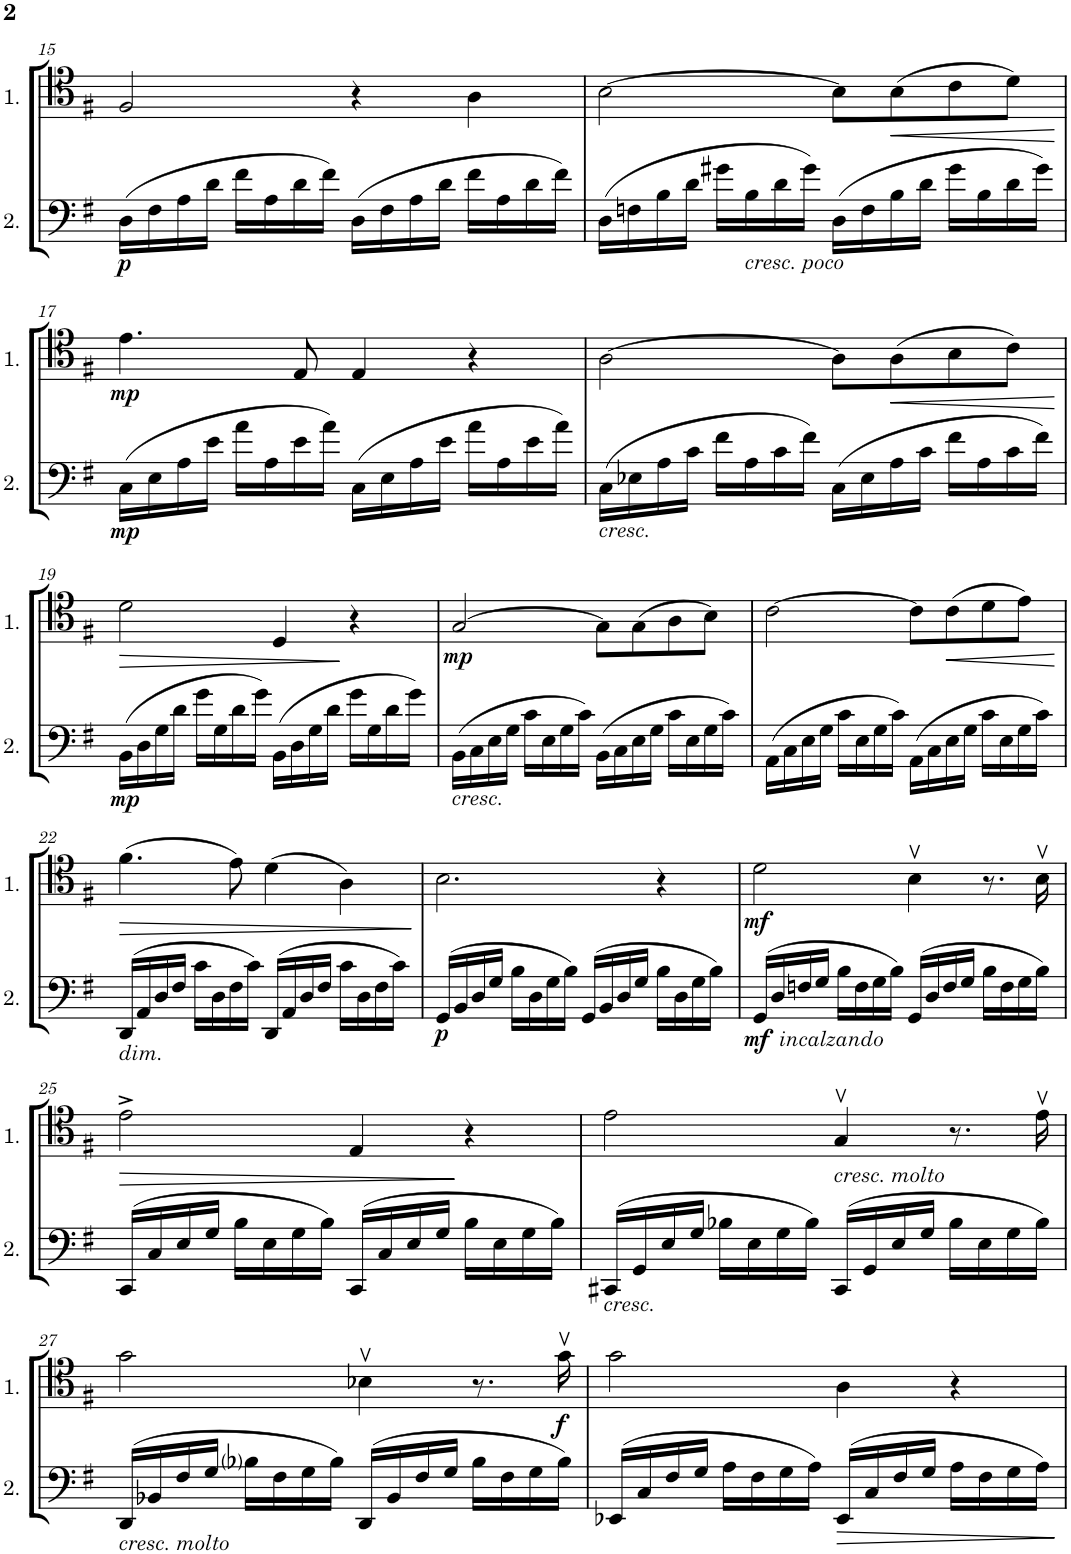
**kern	**dynam	**kern	**dynam
*part2	*part2	*part1	*part1
*staff2	*staff2	*staff1	*staff1
*I"Cello 2	*	*I"Cello 1	*
!!LO:PB:g=z
*clefF4	*	*clefC4	*
*k[f#]	*	*k[f#]	*
*M4/4	*	*M4/4	*
*met(c)	*	*met(c)	*
=15	=15	=15	=15
!	!LO:DY:b	!	!
(16D\LL	p	2F#/	.
16F#\	.	.	.
16A\	.	.	.
16d\JJ	.	.	.
16f#\LL	.	.	.
16A\	.	.	.
16d\	.	.	.
16f#\JJ)	.	.	.
(16D\LL	.	4r	.
16F#\	.	.	.
16A\	.	.	.
16d\JJ	.	.	.
16f#\LL	.	4A\	.
16A\	.	.	.
16d\	.	.	.
16f#\JJ)	.	.	.
=16	=16	=16	=16
(16D\LL	.	[2B\	.
16Fn\	.	.	.
16B\	.	.	.
16d\JJ	.	.	.
16g#X\LL	.	.	.
!LO:TX:b:i:t=cresc. poco	!	!	!
16B\	.	.	.
16d\	.	.	.
16g#\JJ)	.	.	.
(16D\LL	.	8B\L]	.
16F\	.	.	.
!	!	!	!LO:HP:b
16B\	.	(8B\	<
16d\JJ	.	.	.
16g#\LL	.	8c\	.
16B\	.	.	.
16d\	.	8d\J)	.
16g#\JJ)	.	.	.
.	.	.	[
!!LO:LB:g=z
=17	=17	=17	=17
!	!LO:DY:b	!	!LO:DY:b
(16C\LL	mp	4.e\	mp
16E\	.	.	.
16A\	.	.	.
16e\JJ	.	.	.
16a\LL	.	.	.
16A\	.	.	.
16e\	.	8E/	.
16a\JJ)	.	.	.
(16C\LL	.	4E/	.
16E\	.	.	.
16A\	.	.	.
16e\JJ	.	.	.
16a\LL	.	4r	.
16A\	.	.	.
16e\	.	.	.
16a\JJ)	.	.	.
=18	=18	=18	=18
!LO:TX:b:i:t=cresc.	!	!	!
(16C\LL	.	[2A\	.
16E-X\	.	.	.
16A\	.	.	.
16c\JJ	.	.	.
16f#\LL	.	.	.
16A\	.	.	.
16c\	.	.	.
16f#\JJ)	.	.	.
(16C\LL	.	8A\L]	.
16E-\	.	.	.
!	!	!	!LO:HP:b
16A\	.	(8A\	<
16c\JJ	.	.	.
16f#\LL	.	8B\	.
16A\	.	.	.
16c\	.	8c\J)	.
16f#\JJ)	.	.	.
.	.	.	[
!!LO:LB:g=z
=19	=19	=19	=19
!	!LO:DY:b	!	!LO:HP:b
(16BB\LL	mp	2d\	>
16D\	.	.	.
16G\	.	.	.
16d\JJ	.	.	.
16g\LL	.	.	.
16G\	.	.	.
16d\	.	.	.
16g\JJ)	.	.	.
(16BB\LL	.	4D/	.
16D\	.	.	.
16G\	.	.	.
16d\JJ	.	.	.
16g\LL	.	4r	]
16G\	.	.	.
16d\	.	.	.
16g\JJ)	.	.	.
=20	=20	=20	=20
!LO:TX:b:i:t=cresc.	!	!	!
!	!	!	!LO:DY:b
(16BB\LL	.	[2G/	mp
16C\	.	.	.
16E\	.	.	.
16G\JJ	.	.	.
16c\LL	.	.	.
16E\	.	.	.
16G\	.	.	.
16c\JJ)	.	.	.
(16BB\LL	.	8G\L]	.
16C\	.	.	.
16E\	.	(8G\	.
16G\JJ	.	.	.
16c\LL	.	8A\	.
16E\	.	.	.
16G\	.	8B\J)	.
16c\JJ)	.	.	.
=21	=21	=21	=21
(16AA\LL	.	[2c\	.
16C\	.	.	.
16E\	.	.	.
16G\JJ	.	.	.
16c\LL	.	.	.
16E\	.	.	.
16G\	.	.	.
16c\JJ)	.	.	.
(16AA\LL	.	8c\L]	.
16C\	.	.	.
!	!	!	!LO:HP:b
16E\	.	(8c\	<
16G\JJ	.	.	.
16c\LL	.	8d\	.
16E\	.	.	.
16G\	.	8e\J)	.
16c\JJ)	.	.	.
.	.	.	[
!!LO:LB:g=z
=22	=22	=22	=22
!LO:TX:b:i:t=dim.	!	!	!
!	!	!	!LO:HP:b
(16DD/LL	.	(4.f#\	>
16AA/	.	.	.
16D/	.	.	.
16F#/JJ	.	.	.
16c\LL	.	.	.
16D\	.	.	.
16F#\	.	8e\)	.
16c\JJ)	.	.	.
(16DD/LL	.	(4d\	.
16AA/	.	.	.
16D/	.	.	.
16F#/JJ	.	.	.
16c\LL	.	4A\)	.
16D\	.	.	.
16F#\	.	.	.
16c\JJ)	.	.	.
.	.	.	]
=23	=23	=23	=23
!	!LO:DY:b	!	!
(16GG/LL	p	2.B\	.
16BB/	.	.	.
16D/	.	.	.
16G/JJ	.	.	.
16B\LL	.	.	.
16D\	.	.	.
16G\	.	.	.
16B\JJ)	.	.	.
(16GG/LL	.	.	.
16BB/	.	.	.
16D/	.	.	.
16G/JJ	.	.	.
16B\LL	.	4r	.
16D\	.	.	.
16G\	.	.	.
16B\JJ)	.	.	.
=24	=24	=24	=24
!	!LO:DY:b	!	!
!	!LO:DY:n=1:b	!	!LO:DY:b
(16GG/LL	mf other-dynamics	2d\	mf
16D/	.	.	.
16Fn/	.	.	.
16G/JJ	.	.	.
16B\LL	.	.	.
16F\	.	.	.
16G\	.	.	.
16B\JJ)	.	.	.
(16GG/LL	.	4Bv\	.
16D/	.	.	.
16F/	.	.	.
16G/JJ	.	.	.
16B\LL	.	8.r	.
16F\	.	.	.
16G\	.	.	.
16B\JJ)	.	16Bv\	.
!!LO:LB:g=z
=25	=25	=25	=25
!	!	!	!LO:HP:b
(16CC/LL	.	2e^\	>
16C/	.	.	.
16E/	.	.	.
16G/JJ	.	.	.
16B\LL	.	.	.
16E\	.	.	.
16G\	.	.	.
16B\JJ)	.	.	.
(16CC/LL	.	4E/	.
16C/	.	.	.
16E/	.	.	.
16G/JJ	.	.	.
16B\LL	.	4r	]
16E\	.	.	.
16G\	.	.	.
16B\JJ)	.	.	.
=26	=26	=26	=26
!LO:TX:b:i:t=cresc.	!	!	!
(16CC#X/LL	.	2e\	.
16GG/	.	.	.
16E/	.	.	.
16G/JJ	.	.	.
16B-X\LL	.	.	.
16E\	.	.	.
16G\	.	.	.
16B-\JJ)	.	.	.
!	!	!LO:TX:b:i:t=cresc. molto	!
(16CC#/LL	.	4Gv/	.
16GG/	.	.	.
16E/	.	.	.
16G/JJ	.	.	.
16B-\LL	.	8.r	.
16E\	.	.	.
16G\	.	.	.
16B-\JJ)	.	16ev\	.
!!LO:LB:g=z
=27	=27	=27	=27
!LO:TX:b:i:t=cresc. molto	!	!	!
(16DD/LL	.	2g\	.
16BB-X/	.	.	.
16F#/	.	.	.
16G/JJ	.	.	.
16B-i\LL	.	.	.
16F#\	.	.	.
16G\	.	.	.
16B-\JJ)	.	.	.
(16DD/LL	.	4B-Xv\	.
16BB-/	.	.	.
16F#/	.	.	.
16G/JJ	.	.	.
16B-\LL	.	8.r	.
16F#\	.	.	.
16G\	.	.	.
!	!	!	!LO:DY:b
16B-\JJ)	.	16gv\	f
=28	=28	=28	=28
(16EE-X/LL	.	2g\	.
16C/	.	.	.
16F#/	.	.	.
16G/JJ	.	.	.
16A\LL	.	.	.
16F#\	.	.	.
16G\	.	.	.
16A\JJ)	.	.	.
!	!LO:HP:b	!	!
(16EE-/LL	>	4A\	.
16C/	.	.	.
16F#/	.	.	.
16G/JJ	.	.	.
16A\LL	.	4r	.
16F#\	.	.	.
16G\	.	.	.
16A\JJ)	.	.	.
.	]	.	.
=	=	=	=
*-	*-	*-	*-
